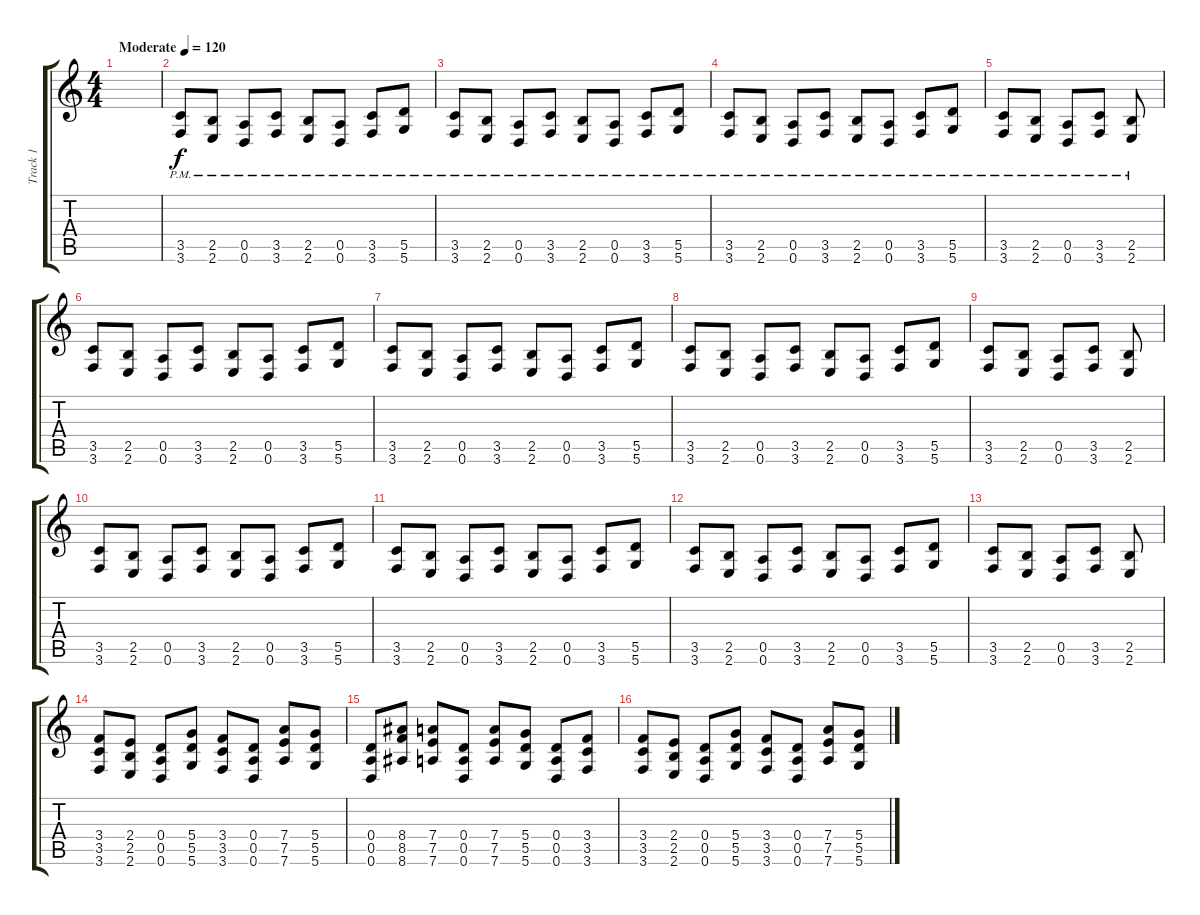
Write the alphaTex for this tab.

\track ("Track 1" "Track 1") {instrument overdrivenguitar}
\staff {score tabs}
\tuning (E4 B3 G3 D3 A2 D2) {hide}
\ts (4 4)
\tempo (120 "Moderate")
\clef g2
\ks c
|
(3.5{pm} 3.6{pm}).8 (2.5{pm} 2.6{pm}).8 (0.5{pm} 0.6{pm}).8 (3.5{pm} 3.6{pm}).8 (2.5{pm} 2.6{pm}).8 (0.5{pm} 0.6{pm}).8 (3.5{pm} 3.6{pm}).8 (5.5{pm} 5.6{pm}).8 |
(3.5{pm} 3.6{pm}).8 (2.5{pm} 2.6{pm}).8 (0.5{pm} 0.6{pm}).8 (3.5{pm} 3.6{pm}).8 (2.5{pm} 2.6{pm}).8 (0.5{pm} 0.6{pm}).8 (3.5{pm} 3.6{pm}).8 (5.5{pm} 5.6{pm}).8 |
(3.5{pm} 3.6{pm}).8 (2.5{pm} 2.6{pm}).8 (0.5{pm} 0.6{pm}).8 (3.5{pm} 3.6{pm}).8 (2.5{pm} 2.6{pm}).8 (0.5{pm} 0.6{pm}).8 (3.5{pm} 3.6{pm}).8 (5.5{pm} 5.6{pm}).8 |
(3.5{pm} 3.6{pm}).8 (2.5{pm} 2.6{pm}).8 (0.5{pm} 0.6{pm}).8 (3.5{pm} 3.6{pm}).8 (2.5{pm} 2.6{pm}).8 |
(3.5 3.6).8 (2.5 2.6).8 (0.5 0.6).8 (3.5 3.6).8 (2.5 2.6).8 (0.5 0.6).8 (3.5 3.6).8 (5.5 5.6).8 |
(3.5 3.6).8 (2.5 2.6).8 (0.5 0.6).8 (3.5 3.6).8 (2.5 2.6).8 (0.5 0.6).8 (3.5 3.6).8 (5.5 5.6).8 |
(3.5 3.6).8 (2.5 2.6).8 (0.5 0.6).8 (3.5 3.6).8 (2.5 2.6).8 (0.5 0.6).8 (3.5 3.6).8 (5.5 5.6).8 |
(3.5 3.6).8 (2.5 2.6).8 (0.5 0.6).8 (3.5 3.6).8 (2.5 2.6).8 |
(3.5 3.6).8 (2.5 2.6).8 (0.5 0.6).8 (3.5 3.6).8 (2.5 2.6).8 (0.5 0.6).8 (3.5 3.6).8 (5.5 5.6).8 |
(3.5 3.6).8 (2.5 2.6).8 (0.5 0.6).8 (3.5 3.6).8 (2.5 2.6).8 (0.5 0.6).8 (3.5 3.6).8 (5.5 5.6).8 |
(3.5 3.6).8 (2.5 2.6).8 (0.5 0.6).8 (3.5 3.6).8 (2.5 2.6).8 (0.5 0.6).8 (3.5 3.6).8 (5.5 5.6).8 |
(3.5 3.6).8 (2.5 2.6).8 (0.5 0.6).8 (3.5 3.6).8 (2.5 2.6).8 |
(3.4 3.5 3.6).8 (2.4 2.5 2.6).8 (0.4 0.5 0.6).8 (5.4 5.5 5.6).8 (3.4 3.5 3.6).8 (0.4 0.5 0.6).8 (7.4 7.5 7.6).8 (5.4 5.5 5.6).8 |
(0.4 0.5 0.6).8 (8.4 8.5 8.6).8 (7.4 7.5 7.6).8 (0.4 0.5 0.6).8 (7.4 7.5 7.6).8 (5.4 5.5 5.6).8 (0.4 0.5 0.6).8 (3.4 3.5 3.6).8 |
(3.4 3.5 3.6).8 (2.4 2.5 2.6).8 (0.4 0.5 0.6).8 (5.4 5.5 5.6).8 (3.4 3.5 3.6).8 (0.4 0.5 0.6).8 (7.4 7.5 7.6).8 (5.4 5.5 5.6).8
